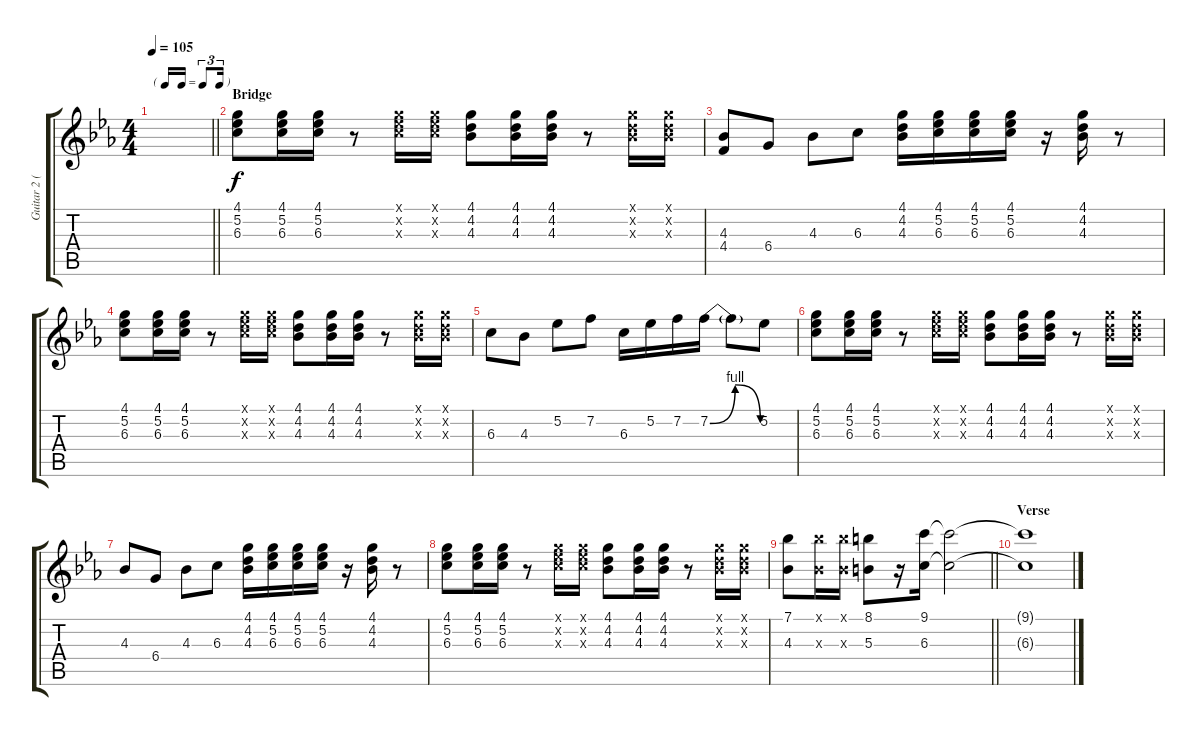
\track ("Guitar 2 (Overdrive)" "Guitar 2 (") {instrument overdrivenguitar}
\staff {score tabs}
\tuning (Eb4 Bb3 Gb3 Db3 Ab2 Eb2) {hide}
\ts (4 4)
\tf triplet16th
\tempo 105
\clef g2
\barLineRight lightlight
\ks eb
|
\section ("" "Bridge")
(4.1 5.2 6.3).8 (4.1 5.2 6.3).16 (4.1 5.2 6.3).16 r.8 (4.1{x} 5.2{x} 6.3{x}).16 (4.1{x} 5.2{x} 6.3{x}).16 (4.1 4.2 4.3).8 (4.1 4.2 4.3).16 (4.1 4.2 4.3).16 r.8 (4.1{x} 4.2{x} 4.3{x}).16 (4.1{x} 4.2{x} 4.3{x}).16 |
(4.3 4.4).8 6.4.8 4.3.8 6.3.8 (4.1 4.2 4.3).16 (4.1 5.2 6.3).16 (4.1 5.2 6.3).16 (4.1 5.2 6.3).16 r.16 (4.1 4.2 4.3).16 r.8 |
(4.1 5.2 6.3).8 (4.1 5.2 6.3).16 (4.1 5.2 6.3).16 r.8 (4.1{x} 5.2{x} 6.3{x}).16 (4.1{x} 5.2{x} 6.3{x}).16 (4.1 4.2 4.3).8 (4.1 4.2 4.3).16 (4.1 4.2 4.3).16 r.8 (4.1{x} 4.2{x} 4.3{x}).16 (4.1{x} 4.2{x} 4.3{x}).16 |
6.3.8 4.3.8 5.2.8 7.2.8 6.3.16 5.2.16 7.2.16 7.2{be (bendrelease 0 0 30 4 45 4 60 0)}.16 7.2{t}.8 5.2.8 |
(4.1 5.2 6.3).8 (4.1 5.2 6.3).16 (4.1 5.2 6.3).16 r.8 (4.1{x} 5.2{x} 6.3{x}).16 (4.1{x} 5.2{x} 6.3{x}).16 (4.1 4.2 4.3).8 (4.1 4.2 4.3).16 (4.1 4.2 4.3).16 r.8 (4.1{x} 4.2{x} 4.3{x}).16 (4.1{x} 4.2{x} 4.3{x}).16 |
4.3.8 6.4.8 4.3.8 6.3.8 (4.1 4.2 4.3).16 (4.1 5.2 6.3).16 (4.1 5.2 6.3).16 (4.1 5.2 6.3).16 r.16 (4.1 4.2 4.3).16 r.8 |
(4.1 5.2 6.3).8 (4.1 5.2 6.3).16 (4.1 5.2 6.3).16 r.8 (4.1{x} 5.2{x} 6.3{x}).16 (4.1{x} 5.2{x} 6.3{x}).16 (4.1 4.2 4.3).8 (4.1 4.2 4.3).16 (4.1 4.2 4.3).16 r.8 (4.1{x} 4.2{x} 4.3{x}).16 (4.1{x} 4.2{x} 4.3{x}).16 |
\barLineRight lightlight
(7.1 4.3).8 (7.1{x} 4.3{x}).16 (7.1{x} 4.3{x}).16 (8.1 5.3).8 r.16 (9.1 6.3).16 (9.1{t} 6.3{t}).2 |
\section ("" "Verse")
(9.1{t} 6.3{t}).1
